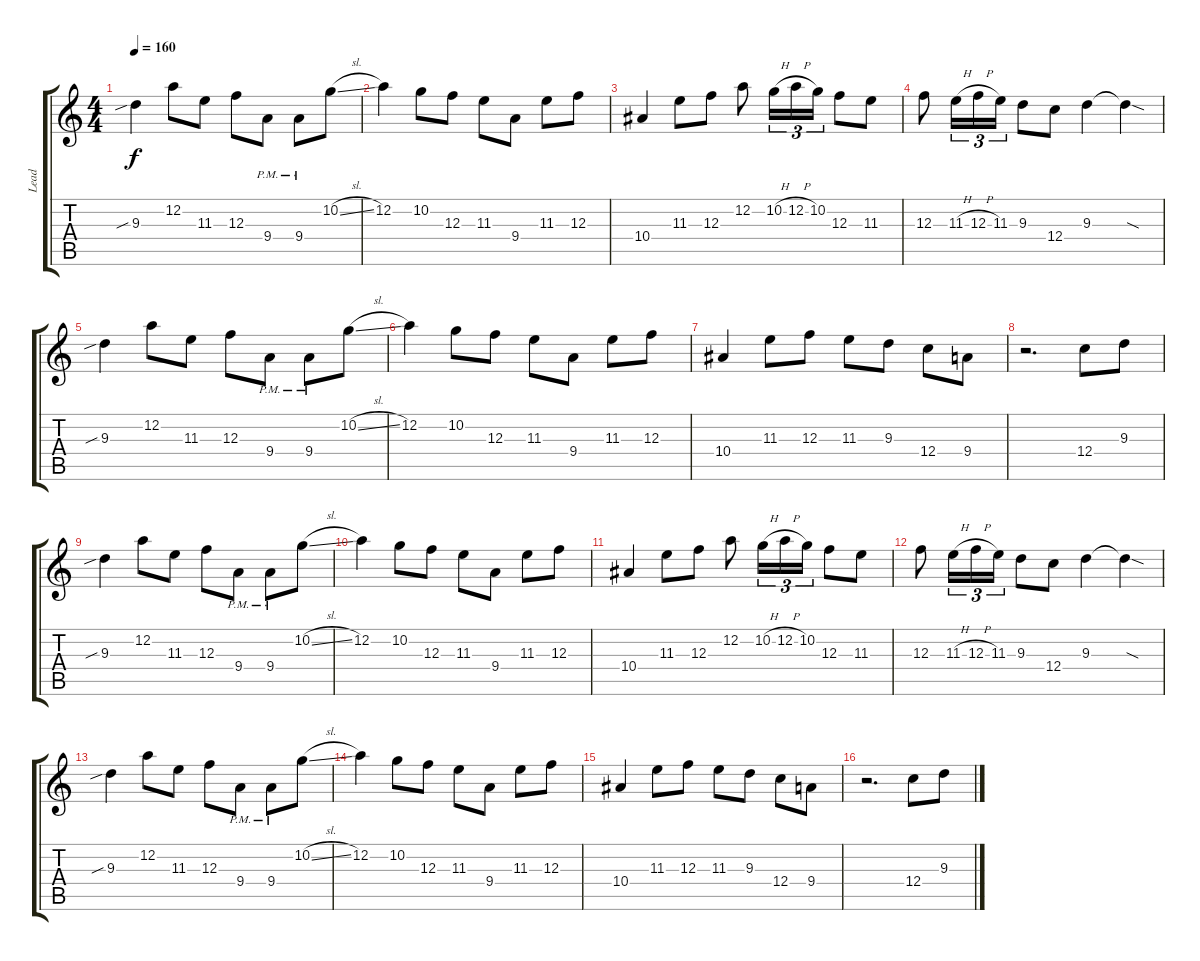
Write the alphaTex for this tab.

\track ("Lead" "Lead") {instrument overdrivenguitar}
\staff {score tabs}
\tuning (D4 A3 F3 C3 G2 D2) {hide}
\ts (4 4)
\tempo 160
\clef g2
\ks c
9.3{sib}.4{dy f} 12.2.8 11.3.8 12.3.8 9.4{pm}.8 9.4{pm}.8 10.2{sl}.8 |
12.2.4 10.2.8 12.3.8 11.3.8 9.4.8 11.3.8 12.3.8 |
10.4.4 11.3.8 12.3.8 12.2.8 10.2{h}.16{tu (3 2)} 12.2{h}.16{tu (3 2)} 10.2.16{tu (3 2)} 12.3.8 11.3.8 |
12.3.8 11.3{h}.16{tu (3 2)} 12.3{h}.16{tu (3 2)} 11.3.16{tu (3 2)} 9.3.8 12.4.8 9.3.4 9.3{sod t}.4 |
9.3{sib}.4 12.2.8 11.3.8 12.3.8 9.4{pm}.8 9.4{pm}.8 10.2{sl}.8 |
12.2.4 10.2.8 12.3.8 11.3.8 9.4.8 11.3.8 12.3.8 |
10.4.4 11.3.8 12.3.8 11.3.8 9.3.8 12.4.8 9.4.8 |
r.2{d} 12.4.8 9.3.8 |
9.3{sib}.4 12.2.8 11.3.8 12.3.8 9.4{pm}.8 9.4{pm}.8 10.2{sl}.8 |
12.2.4 10.2.8 12.3.8 11.3.8 9.4.8 11.3.8 12.3.8 |
10.4.4 11.3.8 12.3.8 12.2.8 10.2{h}.16{tu (3 2)} 12.2{h}.16{tu (3 2)} 10.2.16{tu (3 2)} 12.3.8 11.3.8 |
12.3.8 11.3{h}.16{tu (3 2)} 12.3{h}.16{tu (3 2)} 11.3.16{tu (3 2)} 9.3.8 12.4.8 9.3.4 9.3{sod t}.4 |
9.3{sib}.4 12.2.8 11.3.8 12.3.8 9.4{pm}.8 9.4{pm}.8 10.2{sl}.8 |
12.2.4 10.2.8 12.3.8 11.3.8 9.4.8 11.3.8 12.3.8 |
10.4.4 11.3.8 12.3.8 11.3.8 9.3.8 12.4.8 9.4.8 |
r.2{d} 12.4.8 9.3.8
